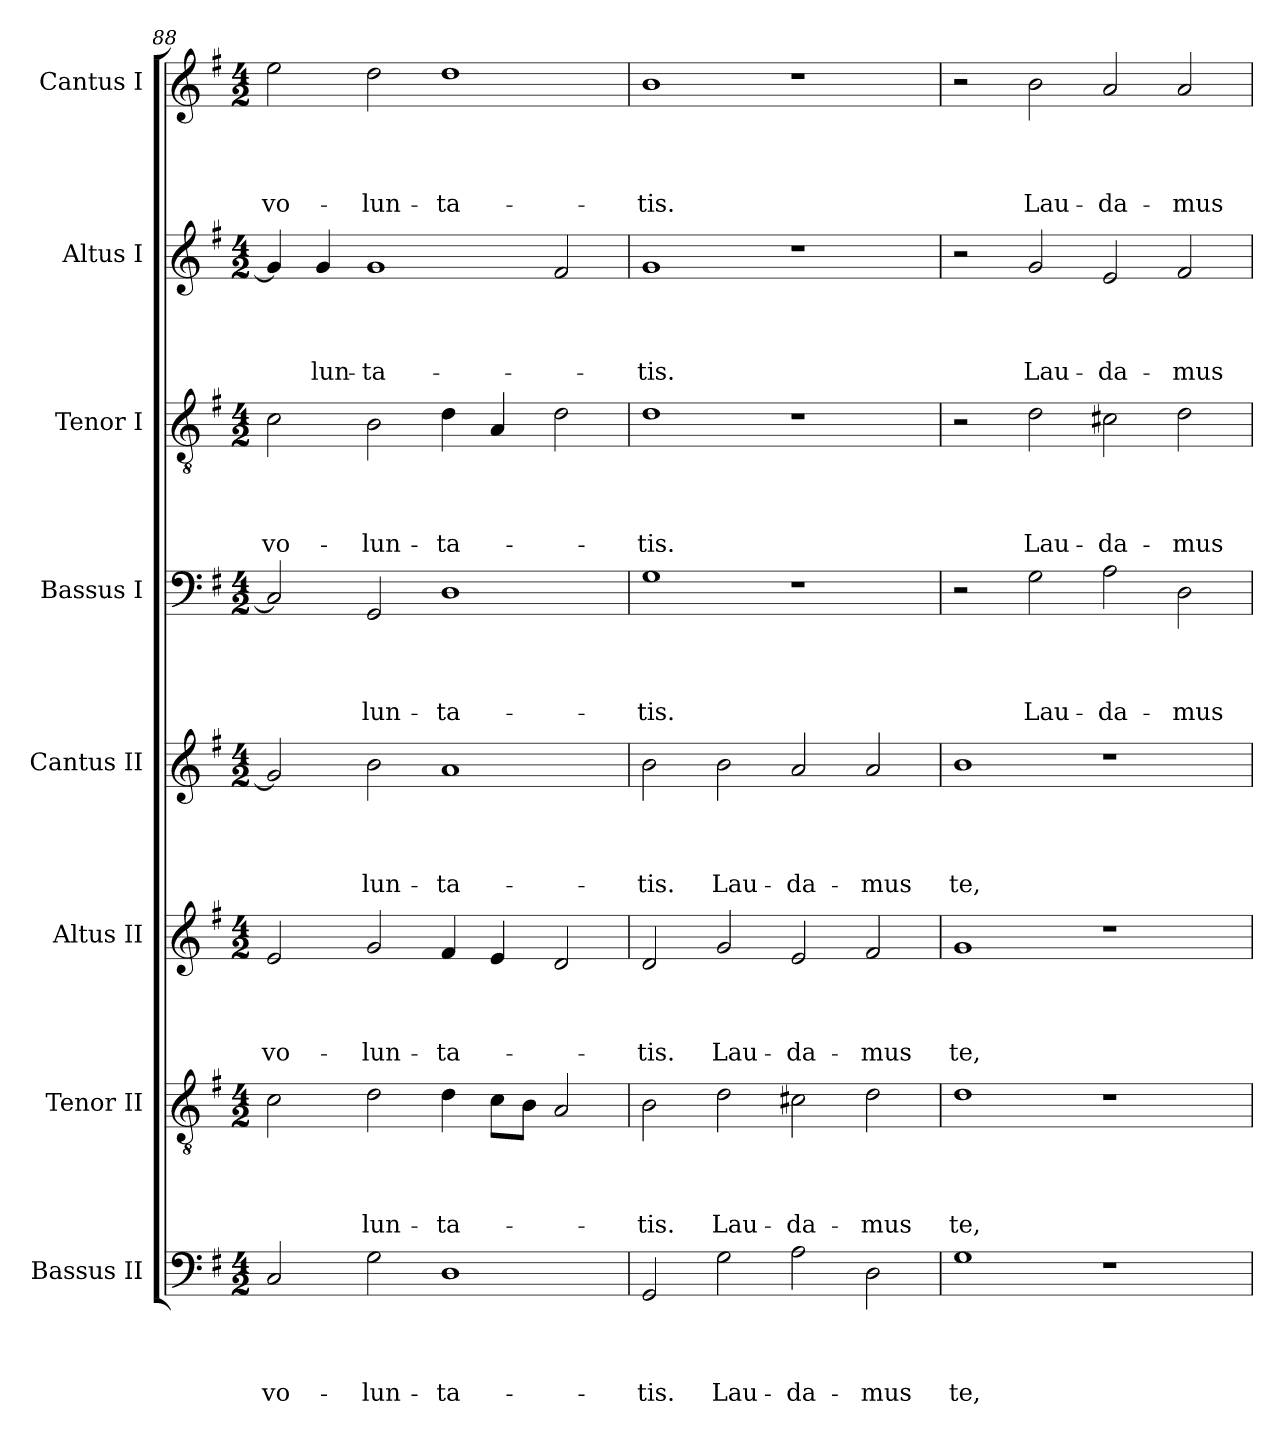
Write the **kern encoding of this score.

**kern	**text	**text	**text	**text	**kern	**text	**text	**text	**text	**kern	**text	**text	**text	**text	**kern	**text	**text	**text	**text	**kern	**text	**text	**text	**text	**kern	**text	**text	**text	**text	**kern	**text	**text	**text	**text	**kern	**text	**text	**text	**text
*part8	*part8	*part8	*part8	*part8	*part7	*part7	*part7	*part7	*part7	*part6	*part6	*part6	*part6	*part6	*part5	*part5	*part5	*part5	*part5	*part4	*part4	*part4	*part4	*part4	*part3	*part3	*part3	*part3	*part3	*part2	*part2	*part2	*part2	*part2	*part1	*part1	*part1	*part1	*part1
*staff8	*staff8	*staff8	*staff8	*staff8	*staff7	*staff7	*staff7	*staff7	*staff7	*staff6	*staff6	*staff6	*staff6	*staff6	*staff5	*staff5	*staff5	*staff5	*staff5	*staff4	*staff4	*staff4	*staff4	*staff4	*staff3	*staff3	*staff3	*staff3	*staff3	*staff2	*staff2	*staff2	*staff2	*staff2	*staff1	*staff1	*staff1	*staff1	*staff1
*I"Bassus II	*	*	*	*	*I"Tenor II	*	*	*	*	*I"Altus II	*	*	*	*	*I"Cantus II	*	*	*	*	*I"Bassus I	*	*	*	*	*I"Tenor I	*	*	*	*	*I"Altus I	*	*	*	*	*I"Cantus I	*	*	*	*
*I'B II	*	*	*	*	*I'T II	*	*	*	*	*I'A II	*	*	*	*	*I'C II	*	*	*	*	*I'B I	*	*	*	*	*I'T I	*	*	*	*	*I'A I	*	*	*	*	*I'C I	*	*	*	*
!!LO:LB:g=z
*clefF4	*	*	*	*	*clefGv2	*	*	*	*	*clefG2	*	*	*	*	*clefG2	*	*	*	*	*clefF4	*	*	*	*	*clefGv2	*	*	*	*	*clefG2	*	*	*	*	*clefG2	*	*	*	*
*k[f#]	*	*	*	*	*k[f#]	*	*	*	*	*k[f#]	*	*	*	*	*k[f#]	*	*	*	*	*k[f#]	*	*	*	*	*k[f#]	*	*	*	*	*k[f#]	*	*	*	*	*k[f#]	*	*	*	*
*G:	*	*	*	*	*G:	*	*	*	*	*G:	*	*	*	*	*G:	*	*	*	*	*G:	*	*	*	*	*G:	*	*	*	*	*G:	*	*	*	*	*G:	*	*	*	*
*M4/2	*	*	*	*	*M4/2	*	*	*	*	*M4/2	*	*	*	*	*M4/2	*	*	*	*	*M4/2	*	*	*	*	*M4/2	*	*	*	*	*M4/2	*	*	*	*	*M4/2	*	*	*	*
=88	=88	=88	=88	=88	=88	=88	=88	=88	=88	=88	=88	=88	=88	=88	=88	=88	=88	=88	=88	=88	=88	=88	=88	=88	=88	=88	=88	=88	=88	=88	=88	=88	=88	=88	=88	=88	=88	=88	=88
!	!	!	!	!LO:LY:b	!	!	!	!	!	!	!	!	!	!	!	!	!	!	!	!	!	!	!	!	!	!	!	!	!	!	!	!	!	!	!	!	!	!	!
!	!	!	!	!	!	!	!	!	!	!	!	!	!	!LO:LY:b	!	!	!	!	!	!	!	!	!	!	!	!	!	!	!	!	!	!	!	!	!	!	!	!	!
!	!	!	!	!	!	!	!	!	!	!	!	!	!	!	!	!	!	!	!	!	!	!	!	!	!	!	!	!	!LO:LY:b	!	!	!	!	!	!	!	!	!	!
!	!	!	!	!	!	!	!	!	!	!	!	!	!	!	!	!	!	!	!	!	!	!	!	!	!	!	!	!	!	!	!	!	!	!	!	!	!	!	!LO:LY:b
2C/	.	.	.	vo-	2c\	.	.	.	.	2e/	.	.	.	vo-	2g/]	.	.	.	.	2C/]	.	.	.	.	2c\	.	.	.	vo-	4g/]	.	.	.	.	2ee\	.	.	.	vo-
!	!	!	!	!	!	!	!	!	!	!	!	!	!	!	!	!	!	!	!	!	!	!	!	!	!	!	!	!	!	!	!	!	!	!LO:LY:b	!	!	!	!	!
.	.	.	.	.	.	.	.	.	.	.	.	.	.	.	.	.	.	.	.	.	.	.	.	.	.	.	.	.	.	4g/	.	.	.	-lun-	.	.	.	.	.
!	!	!	!	!LO:LY:b	!	!	!	!	!	!	!	!	!	!	!	!	!	!	!	!	!	!	!	!	!	!	!	!	!	!	!	!	!	!	!	!	!	!	!
!	!	!	!	!	!	!	!	!	!LO:LY:b	!	!	!	!	!	!	!	!	!	!	!	!	!	!	!	!	!	!	!	!	!	!	!	!	!	!	!	!	!	!
!	!	!	!	!	!	!	!	!	!	!	!	!	!	!LO:LY:b	!	!	!	!	!	!	!	!	!	!	!	!	!	!	!	!	!	!	!	!	!	!	!	!	!
!	!	!	!	!	!	!	!	!	!	!	!	!	!	!	!	!	!	!	!LO:LY:b	!	!	!	!	!	!	!	!	!	!	!	!	!	!	!	!	!	!	!	!
!	!	!	!	!	!	!	!	!	!	!	!	!	!	!	!	!	!	!	!	!	!	!	!	!LO:LY:b	!	!	!	!	!	!	!	!	!	!	!	!	!	!	!
!	!	!	!	!	!	!	!	!	!	!	!	!	!	!	!	!	!	!	!	!	!	!	!	!	!	!	!	!	!LO:LY:b	!	!	!	!	!	!	!	!	!	!
!	!	!	!	!	!	!	!	!	!	!	!	!	!	!	!	!	!	!	!	!	!	!	!	!	!	!	!	!	!	!	!	!	!	!LO:LY:b	!	!	!	!	!
!	!	!	!	!	!	!	!	!	!	!	!	!	!	!	!	!	!	!	!	!	!	!	!	!	!	!	!	!	!	!	!	!	!	!	!	!	!	!	!LO:LY:b
2G\	.	.	.	-lun-	2d\	.	.	.	-lun-	2g/	.	.	.	-lun-	2b\	.	.	.	-lun-	2GG/	.	.	.	-lun-	2B\	.	.	.	-lun-	1g	.	.	.	-ta-	2dd\	.	.	.	-lun-
!	!	!	!	!LO:LY:b	!	!	!	!	!	!	!	!	!	!	!	!	!	!	!	!	!	!	!	!	!	!	!	!	!	!	!	!	!	!	!	!	!	!	!
!	!	!	!	!	!	!	!	!	!LO:LY:b	!	!	!	!	!	!	!	!	!	!	!	!	!	!	!	!	!	!	!	!	!	!	!	!	!	!	!	!	!	!
!	!	!	!	!	!	!	!	!	!	!	!	!	!	!LO:LY:b	!	!	!	!	!	!	!	!	!	!	!	!	!	!	!	!	!	!	!	!	!	!	!	!	!
!	!	!	!	!	!	!	!	!	!	!	!	!	!	!	!	!	!	!	!LO:LY:b	!	!	!	!	!	!	!	!	!	!	!	!	!	!	!	!	!	!	!	!
!	!	!	!	!	!	!	!	!	!	!	!	!	!	!	!	!	!	!	!	!	!	!	!	!LO:LY:b	!	!	!	!	!	!	!	!	!	!	!	!	!	!	!
!	!	!	!	!	!	!	!	!	!	!	!	!	!	!	!	!	!	!	!	!	!	!	!	!	!	!	!	!	!LO:LY:b	!	!	!	!	!	!	!	!	!	!
!	!	!	!	!	!	!	!	!	!	!	!	!	!	!	!	!	!	!	!	!	!	!	!	!	!	!	!	!	!	!	!	!	!	!	!	!	!	!	!LO:LY:b
1D	.	.	.	-ta-	4d\	.	.	.	-ta-	4f#/	.	.	.	-ta-	1a	.	.	.	-ta-	1D	.	.	.	-ta-	4d\	.	.	.	-ta-	.	.	.	.	.	1dd	.	.	.	-ta-
.	.	.	.	.	8c\L	.	.	.	.	4e/	.	.	.	.	.	.	.	.	.	.	.	.	.	.	4A/	.	.	.	.	.	.	.	.	.	.	.	.	.	.
.	.	.	.	.	8B\J	.	.	.	.	.	.	.	.	.	.	.	.	.	.	.	.	.	.	.	.	.	.	.	.	.	.	.	.	.	.	.	.	.	.
.	.	.	.	.	2A/	.	.	.	.	2d/	.	.	.	.	.	.	.	.	.	.	.	.	.	.	2d\	.	.	.	.	2f#/	.	.	.	.	.	.	.	.	.
=89	=89	=89	=89	=89	=89	=89	=89	=89	=89	=89	=89	=89	=89	=89	=89	=89	=89	=89	=89	=89	=89	=89	=89	=89	=89	=89	=89	=89	=89	=89	=89	=89	=89	=89	=89	=89	=89	=89	=89
!	!	!	!	!LO:LY:b	!	!	!	!	!	!	!	!	!	!	!	!	!	!	!	!	!	!	!	!	!	!	!	!	!	!	!	!	!	!	!	!	!	!	!
!	!	!	!	!	!	!	!	!	!LO:LY:b	!	!	!	!	!	!	!	!	!	!	!	!	!	!	!	!	!	!	!	!	!	!	!	!	!	!	!	!	!	!
!	!	!	!	!	!	!	!	!	!	!	!	!	!	!LO:LY:b	!	!	!	!	!	!	!	!	!	!	!	!	!	!	!	!	!	!	!	!	!	!	!	!	!
!	!	!	!	!	!	!	!	!	!	!	!	!	!	!	!	!	!	!	!LO:LY:b	!	!	!	!	!	!	!	!	!	!	!	!	!	!	!	!	!	!	!	!
!	!	!	!	!	!	!	!	!	!	!	!	!	!	!	!	!	!	!	!	!	!	!	!	!LO:LY:b	!	!	!	!	!	!	!	!	!	!	!	!	!	!	!
!	!	!	!	!	!	!	!	!	!	!	!	!	!	!	!	!	!	!	!	!	!	!	!	!	!	!	!	!	!LO:LY:b	!	!	!	!	!	!	!	!	!	!
!	!	!	!	!	!	!	!	!	!	!	!	!	!	!	!	!	!	!	!	!	!	!	!	!	!	!	!	!	!	!	!	!	!	!LO:LY:b	!	!	!	!	!
!	!	!	!	!	!	!	!	!	!	!	!	!	!	!	!	!	!	!	!	!	!	!	!	!	!	!	!	!	!	!	!	!	!	!	!	!	!	!	!LO:LY:b
2GG/	.	.	.	-tis.	2B\	.	.	.	-tis.	2d/	.	.	.	-tis.	2b\	.	.	.	-tis.	1G	.	.	.	-tis.	1d	.	.	.	-tis.	1g	.	.	.	-tis.	1b	.	.	.	-tis.
!	!	!	!	!LO:LY:b	!	!	!	!	!	!	!	!	!	!	!	!	!	!	!	!	!	!	!	!	!	!	!	!	!	!	!	!	!	!	!	!	!	!	!
!	!	!	!	!	!	!	!	!	!LO:LY:b	!	!	!	!	!	!	!	!	!	!	!	!	!	!	!	!	!	!	!	!	!	!	!	!	!	!	!	!	!	!
!	!	!	!	!	!	!	!	!	!	!	!	!	!	!LO:LY:b	!	!	!	!	!	!	!	!	!	!	!	!	!	!	!	!	!	!	!	!	!	!	!	!	!
!	!	!	!	!	!	!	!	!	!	!	!	!	!	!	!	!	!	!	!LO:LY:b	!	!	!	!	!	!	!	!	!	!	!	!	!	!	!	!	!	!	!	!
2G\	.	.	.	Lau-	2d\	.	.	.	Lau-	2g/	.	.	.	Lau-	2b\	.	.	.	Lau-	.	.	.	.	.	.	.	.	.	.	.	.	.	.	.	.	.	.	.	.
!	!	!	!	!LO:LY:b	!	!	!	!	!	!	!	!	!	!	!	!	!	!	!	!	!	!	!	!	!	!	!	!	!	!	!	!	!	!	!	!	!	!	!
!	!	!	!	!	!	!	!	!	!LO:LY:b	!	!	!	!	!	!	!	!	!	!	!	!	!	!	!	!	!	!	!	!	!	!	!	!	!	!	!	!	!	!
!	!	!	!	!	!	!	!	!	!	!	!	!	!	!LO:LY:b	!	!	!	!	!	!	!	!	!	!	!	!	!	!	!	!	!	!	!	!	!	!	!	!	!
!	!	!	!	!	!	!	!	!	!	!	!	!	!	!	!	!	!	!	!LO:LY:b	!	!	!	!	!	!	!	!	!	!	!	!	!	!	!	!	!	!	!	!
2A\	.	.	.	-da-	2c#X\	.	.	.	-da-	2e/	.	.	.	-da-	2a/	.	.	.	-da-	1r	.	.	.	.	1r	.	.	.	.	1r	.	.	.	.	1r	.	.	.	.
!	!	!	!	!LO:LY:b	!	!	!	!	!	!	!	!	!	!	!	!	!	!	!	!	!	!	!	!	!	!	!	!	!	!	!	!	!	!	!	!	!	!	!
!	!	!	!	!	!	!	!	!	!LO:LY:b	!	!	!	!	!	!	!	!	!	!	!	!	!	!	!	!	!	!	!	!	!	!	!	!	!	!	!	!	!	!
!	!	!	!	!	!	!	!	!	!	!	!	!	!	!LO:LY:b	!	!	!	!	!	!	!	!	!	!	!	!	!	!	!	!	!	!	!	!	!	!	!	!	!
!	!	!	!	!	!	!	!	!	!	!	!	!	!	!	!	!	!	!	!LO:LY:b	!	!	!	!	!	!	!	!	!	!	!	!	!	!	!	!	!	!	!	!
2D\	.	.	.	-mus	2d\	.	.	.	-mus	2f#/	.	.	.	-mus	2a/	.	.	.	-mus	.	.	.	.	.	.	.	.	.	.	.	.	.	.	.	.	.	.	.	.
=90	=90	=90	=90	=90	=90	=90	=90	=90	=90	=90	=90	=90	=90	=90	=90	=90	=90	=90	=90	=90	=90	=90	=90	=90	=90	=90	=90	=90	=90	=90	=90	=90	=90	=90	=90	=90	=90	=90	=90
!	!	!	!	!LO:LY:b	!	!	!	!	!	!	!	!	!	!	!	!	!	!	!	!	!	!	!	!	!	!	!	!	!	!	!	!	!	!	!	!	!	!	!
!	!	!	!	!	!	!	!	!	!LO:LY:b	!	!	!	!	!	!	!	!	!	!	!	!	!	!	!	!	!	!	!	!	!	!	!	!	!	!	!	!	!	!
!	!	!	!	!	!	!	!	!	!	!	!	!	!	!LO:LY:b	!	!	!	!	!	!	!	!	!	!	!	!	!	!	!	!	!	!	!	!	!	!	!	!	!
!	!	!	!	!	!	!	!	!	!	!	!	!	!	!	!	!	!	!	!LO:LY:b	!	!	!	!	!	!	!	!	!	!	!	!	!	!	!	!	!	!	!	!
1G	.	.	.	te,	1d	.	.	.	te,	1g	.	.	.	te,	1b	.	.	.	te,	2r	.	.	.	.	2r	.	.	.	.	2r	.	.	.	.	2r	.	.	.	.
!	!	!	!	!	!	!	!	!	!	!	!	!	!	!	!	!	!	!	!	!	!	!	!	!LO:LY:b	!	!	!	!	!	!	!	!	!	!	!	!	!	!	!
!	!	!	!	!	!	!	!	!	!	!	!	!	!	!	!	!	!	!	!	!	!	!	!	!	!	!	!	!	!LO:LY:b	!	!	!	!	!	!	!	!	!	!
!	!	!	!	!	!	!	!	!	!	!	!	!	!	!	!	!	!	!	!	!	!	!	!	!	!	!	!	!	!	!	!	!	!	!LO:LY:b	!	!	!	!	!
!	!	!	!	!	!	!	!	!	!	!	!	!	!	!	!	!	!	!	!	!	!	!	!	!	!	!	!	!	!	!	!	!	!	!	!	!	!	!	!LO:LY:b
.	.	.	.	.	.	.	.	.	.	.	.	.	.	.	.	.	.	.	.	2G\	.	.	.	Lau-	2d\	.	.	.	Lau-	2g/	.	.	.	Lau-	2b\	.	.	.	Lau-
!	!	!	!	!	!	!	!	!	!	!	!	!	!	!	!	!	!	!	!	!	!	!	!	!LO:LY:b	!	!	!	!	!	!	!	!	!	!	!	!	!	!	!
!	!	!	!	!	!	!	!	!	!	!	!	!	!	!	!	!	!	!	!	!	!	!	!	!	!	!	!	!	!LO:LY:b	!	!	!	!	!	!	!	!	!	!
!	!	!	!	!	!	!	!	!	!	!	!	!	!	!	!	!	!	!	!	!	!	!	!	!	!	!	!	!	!	!	!	!	!	!LO:LY:b	!	!	!	!	!
!	!	!	!	!	!	!	!	!	!	!	!	!	!	!	!	!	!	!	!	!	!	!	!	!	!	!	!	!	!	!	!	!	!	!	!	!	!	!	!LO:LY:b
1r	.	.	.	.	1r	.	.	.	.	1r	.	.	.	.	1r	.	.	.	.	2A\	.	.	.	-da-	2c#X\	.	.	.	-da-	2e/	.	.	.	-da-	2a/	.	.	.	-da-
!	!	!	!	!	!	!	!	!	!	!	!	!	!	!	!	!	!	!	!	!	!	!	!	!LO:LY:b	!	!	!	!	!	!	!	!	!	!	!	!	!	!	!
!	!	!	!	!	!	!	!	!	!	!	!	!	!	!	!	!	!	!	!	!	!	!	!	!	!	!	!	!	!LO:LY:b	!	!	!	!	!	!	!	!	!	!
!	!	!	!	!	!	!	!	!	!	!	!	!	!	!	!	!	!	!	!	!	!	!	!	!	!	!	!	!	!	!	!	!	!	!LO:LY:b	!	!	!	!	!
!	!	!	!	!	!	!	!	!	!	!	!	!	!	!	!	!	!	!	!	!	!	!	!	!	!	!	!	!	!	!	!	!	!	!	!	!	!	!	!LO:LY:b
.	.	.	.	.	.	.	.	.	.	.	.	.	.	.	.	.	.	.	.	2D\	.	.	.	-mus	2d\	.	.	.	-mus	2f#/	.	.	.	-mus	2a/	.	.	.	-mus
=	=	=	=	=	=	=	=	=	=	=	=	=	=	=	=	=	=	=	=	=	=	=	=	=	=	=	=	=	=	=	=	=	=	=	=	=	=	=	=
*-	*-	*-	*-	*-	*-	*-	*-	*-	*-	*-	*-	*-	*-	*-	*-	*-	*-	*-	*-	*-	*-	*-	*-	*-	*-	*-	*-	*-	*-	*-	*-	*-	*-	*-	*-	*-	*-	*-	*-
